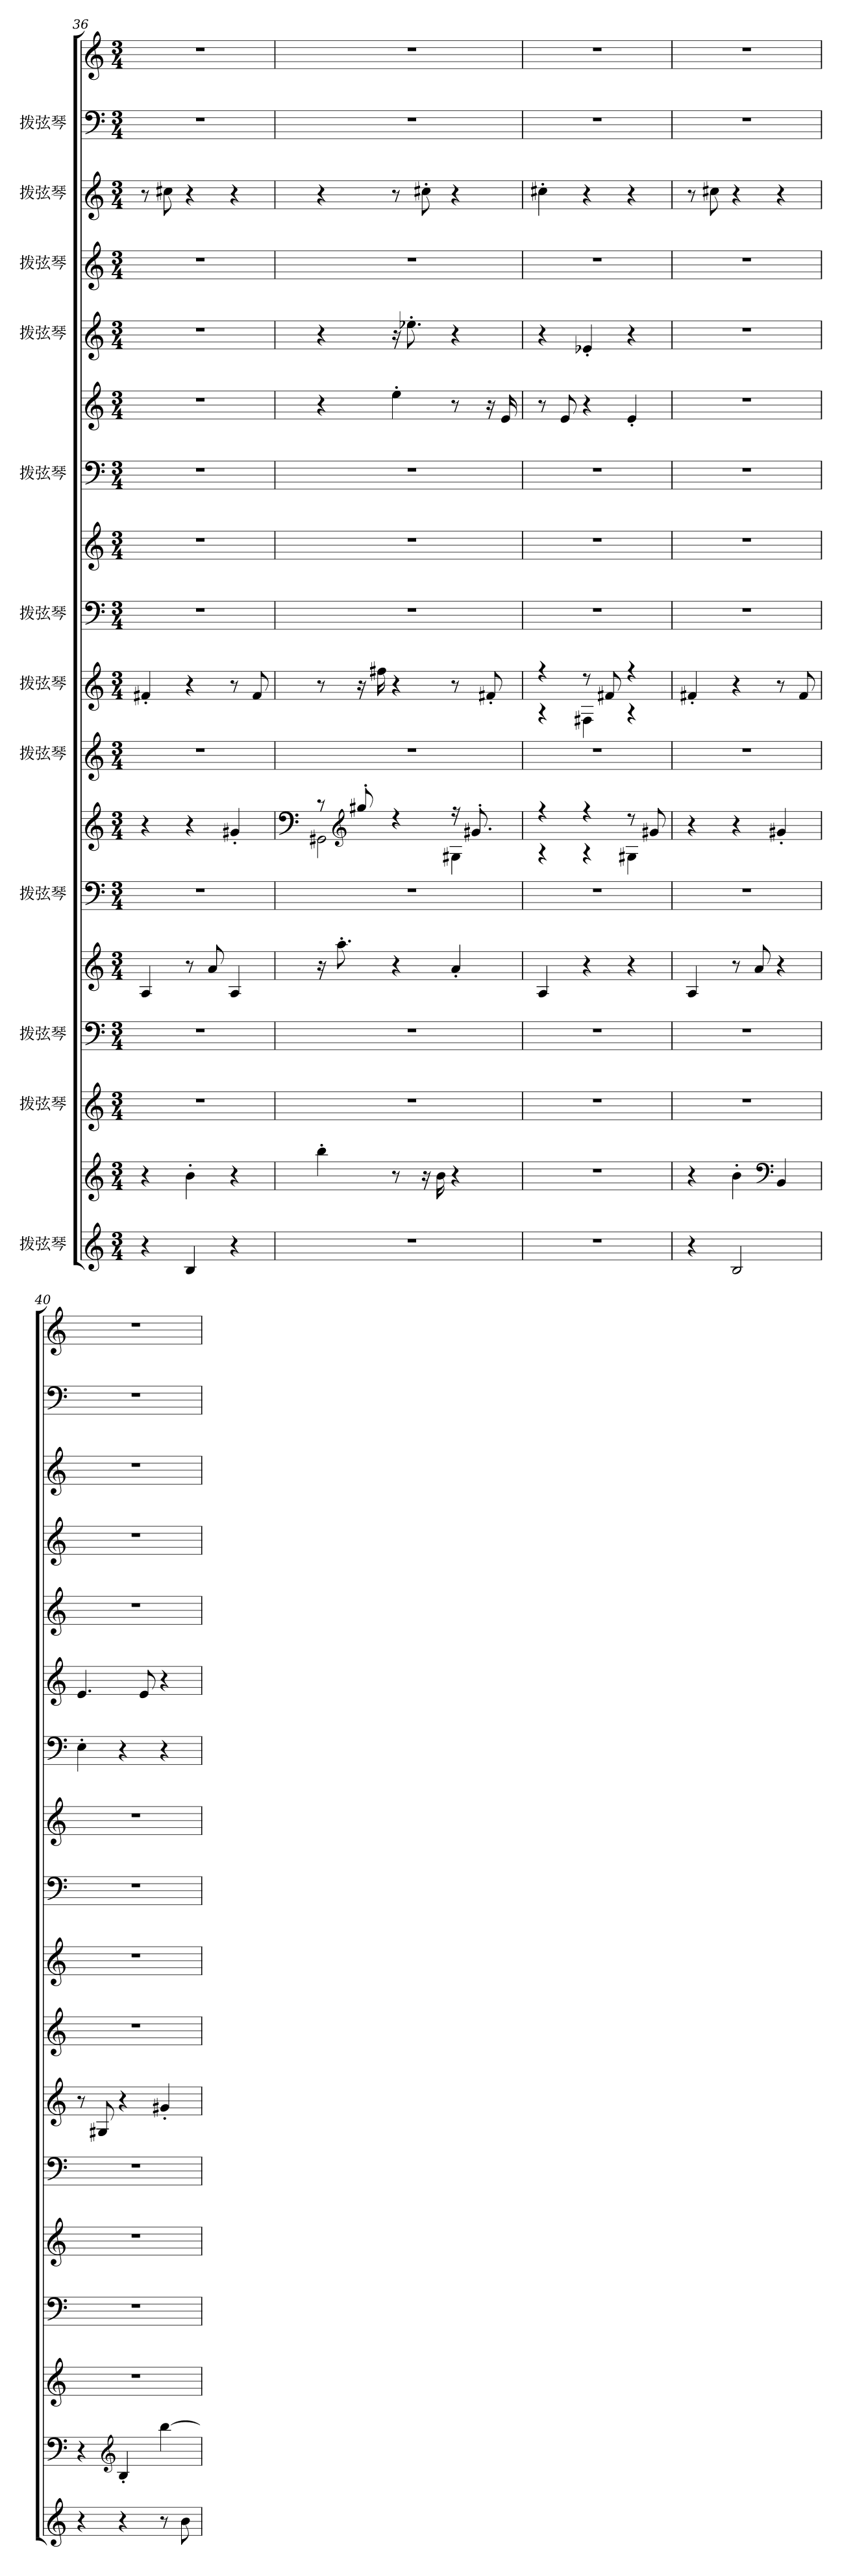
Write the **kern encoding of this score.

**kern	**kern	**kern	**kern	**kern	**kern	**kern	**kern	**kern	**kern	**kern	**kern	**kern	**kern	**kern	**kern	**kern	**kern
*part12	*part12	*part11	*part10	*part10	*part9	*part9	*part8	*part7	*part6	*part6	*part5	*part5	*part4	*part3	*part2	*part1	*part1
*staff18	*staff17	*staff16	*staff15	*staff14	*staff13	*staff12	*staff11	*staff10	*staff9	*staff8	*staff7	*staff6	*staff5	*staff4	*staff3	*staff2	*staff1
*I"拨弦琴	*	*I"拨弦琴	*I"拨弦琴	*	*I"拨弦琴	*	*I"拨弦琴	*I"拨弦琴	*I"拨弦琴	*	*I"拨弦琴	*	*I"拨弦琴	*I"拨弦琴	*I"拨弦琴	*I"拨弦琴	*
*clefG2	*clefG2	*clefG2	*clefF4	*clefG2	*clefF4	*clefG2	*clefG2	*clefG2	*clefF4	*clefG2	*clefF4	*clefG2	*clefG2	*clefG2	*clefG2	*clefF4	*clefG2
*k[]	*k[]	*k[]	*k[]	*k[]	*k[]	*k[]	*k[]	*k[]	*k[]	*k[]	*k[]	*k[]	*k[]	*k[]	*k[]	*k[]	*k[]
*M3/4	*M3/4	*M3/4	*M3/4	*M3/4	*M3/4	*M3/4	*M3/4	*M3/4	*M3/4	*M3/4	*M3/4	*M3/4	*M3/4	*M3/4	*M3/4	*M3/4	*M3/4
=36	=36	=36	=36	=36	=36	=36	=36	=36	=36	=36	=36	=36	=36	=36	=36	=36	=36
4r	4r	2.r	2.r	4A/	2.r	4r	2.r	4f#X'/	2.r	2.r	2.r	2.r	2.r	2.r	8r	2.r	2.r
.	.	.	.	.	.	.	.	.	.	.	.	.	.	.	8cc#X\	.	.
4B/	4b'\	.	.	8r	.	4r	.	4r	.	.	.	.	.	.	4r	.	.
.	.	.	.	8a/	.	.	.	.	.	.	.	.	.	.	.	.	.
4r	4r	.	.	4A/	.	4g#X'/	.	8r	.	.	.	.	.	.	4r	.	.
.	.	.	.	.	.	.	.	8f#/	.	.	.	.	.	.	.	.	.
!!LO:PB:g=z
=37	=37	=37	=37	=37	=37	=37	=37	=37	=37	=37	=37	=37	=37	=37	=37	=37	=37
*	*	*	*	*	*	*clefF4	*	*	*	*	*	*	*	*	*	*	*
*	*	*	*	*	*	*^	*	*	*	*	*	*	*	*	*	*	*
2.r	4bb'\	2.r	2.r	16r	2.r	8r	2GG#X\	2.r	8r	2.r	2.r	2.r	4r	4r	2.r	4r	2.r	2.r
.	.	.	.	8.aa'\	.	.	.	.	.	.	.	.	.	.	.	.	.	.
*	*	*	*	*	*	*clefG2	*	*	*	*	*	*	*	*	*	*	*	*
.	.	.	.	.	.	8gg#X'/	.	.	16r	.	.	.	.	.	.	.	.	.
.	.	.	.	.	.	.	.	.	16ff#X\	.	.	.	.	.	.	.	.	.
.	8r	.	.	4r	.	4r	.	.	4r	.	.	.	4ee'\	16r	.	8r	.	.
.	.	.	.	.	.	.	.	.	.	.	.	.	.	8.ee-X'\	.	.	.	.
.	16r	.	.	.	.	.	.	.	.	.	.	.	.	.	.	8cc#X'\	.	.
.	16b\	.	.	.	.	.	.	.	.	.	.	.	.	.	.	.	.	.
.	4r	.	.	4a'/	.	16r	4G#X\	.	8r	.	.	.	8r	4r	.	4r	.	.
.	.	.	.	.	.	8.g#X'/	.	.	.	.	.	.	.	.	.	.	.	.
.	.	.	.	.	.	.	.	.	8f#X'/	.	.	.	16r	.	.	.	.	.
.	.	.	.	.	.	.	.	.	.	.	.	.	16e/	.	.	.	.	.
=38	=38	=38	=38	=38	=38	=38	=38	=38	=38	=38	=38	=38	=38	=38	=38	=38	=38	=38
*	*	*	*	*	*	*	*	*	*^	*	*	*	*	*	*	*	*	*
2.r	2.r	2.r	2.r	4A/	2.r	4r	4r	2.r	4r	4r	2.r	2.r	2.r	8r	4r	2.r	4cc#X'\	2.r	2.r
.	.	.	.	.	.	.	.	.	.	.	.	.	.	8e/	.	.	.	.	.
.	.	.	.	4r	.	4r	4r	.	8r	4F#X\	.	.	.	4r	4e-X'/	.	4r	.	.
.	.	.	.	.	.	.	.	.	8f#X/	.	.	.	.	.	.	.	.	.	.
.	.	.	.	4r	.	8r	4G#X\	.	4r	4r	.	.	.	4e'/	4r	.	4r	.	.
.	.	.	.	.	.	8g#X/	.	.	.	.	.	.	.	.	.	.	.	.	.
*	*	*	*	*	*	*v	*v	*	*v	*v	*	*	*	*	*	*	*	*	*
=39	=39	=39	=39	=39	=39	=39	=39	=39	=39	=39	=39	=39	=39	=39	=39	=39	=39
4r	4r	2.r	2.r	4A/	2.r	4r	2.r	4f#X'/	2.r	2.r	2.r	2.r	2.r	2.r	8r	2.r	2.r
.	.	.	.	.	.	.	.	.	.	.	.	.	.	.	8cc#X\	.	.
2B/	4b'\	.	.	8r	.	4r	.	4r	.	.	.	.	.	.	4r	.	.
.	.	.	.	8a/	.	.	.	.	.	.	.	.	.	.	.	.	.
*	*clefF4	*	*	*	*	*	*	*	*	*	*	*	*	*	*	*	*
.	4BB/	.	.	4r	.	4g#X'/	.	8r	.	.	.	.	.	.	4r	.	.
.	.	.	.	.	.	.	.	8f#/	.	.	.	.	.	.	.	.	.
!!LO:PB:g=z
=40	=40	=40	=40	=40	=40	=40	=40	=40	=40	=40	=40	=40	=40	=40	=40	=40	=40
4r	4r	2.r	2.r	2.r	2.r	8r	2.r	2.r	2.r	2.r	4E'\	4.e/	2.r	2.r	2.r	2.r	2.r
.	.	.	.	.	.	8G#X/	.	.	.	.	.	.	.	.	.	.	.
*	*clefG2	*	*	*	*	*	*	*	*	*	*	*	*	*	*	*	*
4r	4B'/	.	.	.	.	4r	.	.	.	.	4r	.	.	.	.	.	.
.	.	.	.	.	.	.	.	.	.	.	.	8e/	.	.	.	.	.
8r	[4bb\	.	.	.	.	4g#X'/	.	.	.	.	4r	4r	.	.	.	.	.
8b\	.	.	.	.	.	.	.	.	.	.	.	.	.	.	.	.	.
=	=	=	=	=	=	=	=	=	=	=	=	=	=	=	=	=	=
*-	*-	*-	*-	*-	*-	*-	*-	*-	*-	*-	*-	*-	*-	*-	*-	*-	*-
